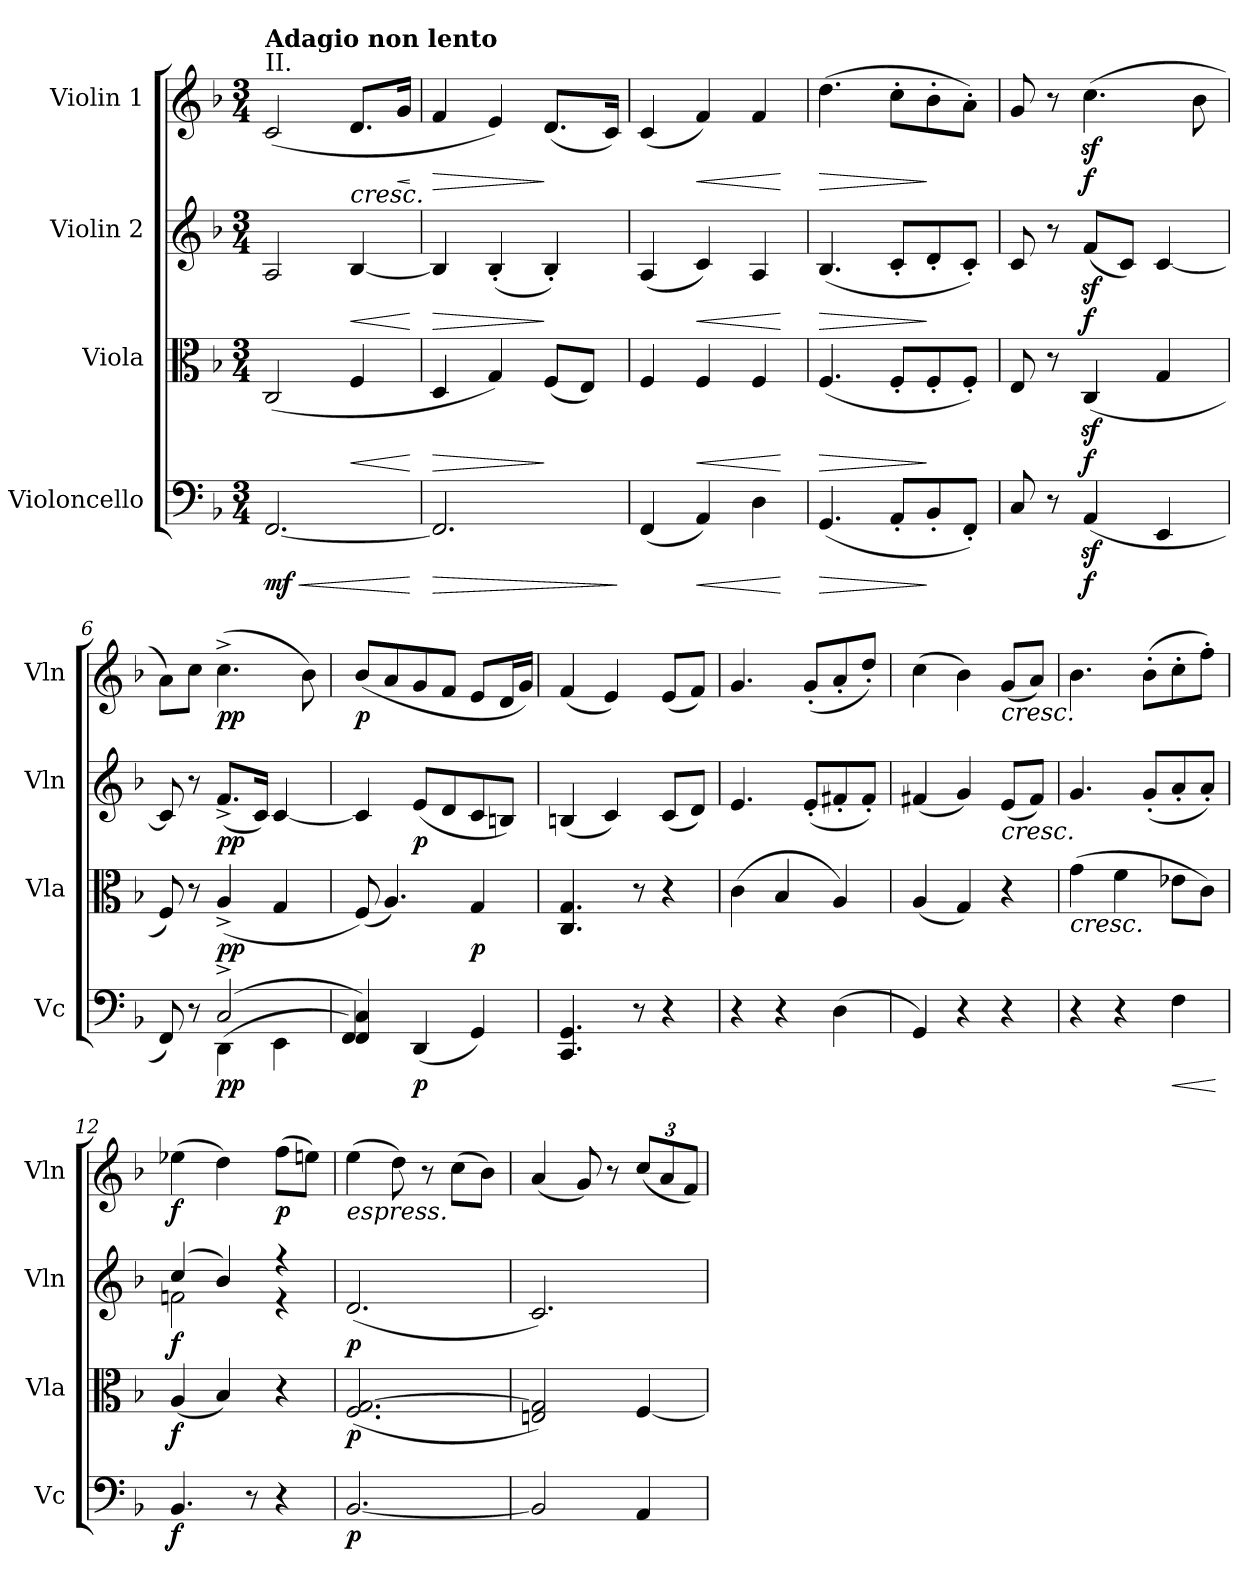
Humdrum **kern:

**kern	**dynam	**kern	**dynam	**kern	**dynam	**kern	**dynam
*part4	*part4	*part3	*part3	*part2	*part2	*part1	*part1
*staff4	*staff4	*staff3	*staff3	*staff2	*staff2	*staff1	*staff1
*I"Violoncello	*	*I"Viola	*	*I"Violin 2	*	*I"Violin 1	*
*I'Vc	*	*I'Vla	*	*I'Vln	*	*I'Vln	*
!!LO:PB:g=z
*clefF4	*	*clefC3	*	*clefG2	*	*clefG2	*
*k[b-]	*	*k[b-]	*	*k[b-]	*	*k[b-]	*
*M3/4	*	*M3/4	*	*M3/4	*	*M3/4	*
=1	=1	=1	=1	=1	=1	=1	=1
!	!	!	!	!	!	!LO:TX:a:t=II.	!
!	!	!	!	!	!	!LO:TX:a:B:t=Adagio non lento	!
!	!LO:HP:b	!	!	!	!	!	!
!	!LO:DY:n=1:b	!	!LO:DY:b	!	!	!	!
!	!	!	!LO:DY:n=1:b	!	!LO:DY:b	!	!
!	!	!	!	!	!LO:DY:n=1:b	!	!LO:DY:b
!	!	!	!	!	!	!	!LO:DY:n=1:b
[2.FF/	< mf	(<2C/	mf other-dynamics	2A/	mf other-dynamics	(<2c/	mf other-dynamics
!	!	!	!LO:HP:b	!	!LO:HP:b	!	!LO:HP:b
.	.	4F/	<	[4B-/	<	8.d/L	<
!	!	!	!	!	!	!	!LO:HP:b
.	.	.	.	.	.	16g/Jk	<
.	[	.	[	.	[	.	[ [
=2	=2	=2	=2	=2	=2	=2	=2
!	!LO:HP:b	!	!LO:HP:b	!	!LO:HP:b	!	!LO:HP:b
2.FF/]	>	4D/	>	4B-/]	>	4f/	>
.	.	4G/)	.	(4B-'/	.	4e/)	.
.	.	(8F/L	]	4B-'/)	]	(8.d/L	]
.	.	8E/J)	.	.	.	.	.
.	.	.	.	.	.	16c/Jk)	.
.	]	.	.	.	.	.	.
=3	=3	=3	=3	=3	=3	=3	=3
(4FF/	.	4F/	.	(4A/	.	(4c/	.
!	!LO:HP:b	!	!LO:HP:b	!	!LO:HP:b	!	!LO:HP:b
4AA/)	<	4F/	<	4c/)	<	4f/)	<
4D\	.	4F/	.	4A/	.	4f/	.
.	[	.	[	.	[	.	[
=4	=4	=4	=4	=4	=4	=4	=4
!	!LO:HP:b	!	!LO:HP:b	!	!LO:HP:b	!	!LO:HP:b
(4.GG/	>	(4.F/	>	(4.B-/	>	(4.dd\	>
8AA'/L	.	8F'/L	.	8c'/L	.	8cc'\L	.
8BB-'/	]	8F'/	]	8d'/	]	8b-'\	]
8FF'/J)	.	8F'/J)	.	8c'/J)	.	8a'\J)	.
=5	=5	=5	=5	=5	=5	=5	=5
8C/	.	8E/	.	8c/	.	8g/	.
8r	.	8r	.	8r	.	8r	.
!	!LO:DY:b	!	!LO:DY:b	!	!LO:DY:b	!	!LO:DY:b
(4AAz>/	f	(4Cz>/	f	(8fz>/L	f	(4.ccz>\	f
.	.	.	.	8c/J)	.	.	.
4EE/	.	4G/	.	[4c/	.	.	.
.	.	.	.	.	.	8b-\	.
=6	=6	=6	=6	=6	=6	=6	=6
*^	*	*	*	*	*	*	*
8FF/)	4ryy	.	8F/)	.	8c/]	.	8a\L)	.
8r	.	.	8r	.	8r	.	8cc\J	.
!	!	!LO:DY:b	!	!LO:DY:b	!	!LO:DY:b	!	!LO:DY:b
(2C^/	(4DD\	pp	(4A^>/	pp	(8.f^>/L	pp	(4.cc^\	pp
.	.	.	.	.	16c/Jk)	.	.	.
.	4EE\	.	4G/	.	[4c/	.	.	.
.	.	.	.	.	.	.	8b-\)	.
=7	=7	=7	=7	=7	=7	=7	=7	=7
!	!	!	!	!	!	!	!	!LO:DY:b
4FF/ 4C/)	4FF/)	.	(8F/)	.	4c/]	.	(8b-/L	p
.	.	.	4.A/)	.	.	.	8a/	.
!	!	!LO:DY:b	!	!	!	!LO:DY:b	!	!
(4DD/	2ryy	p	.	.	(8e/L	p	8g/	.
.	.	.	.	.	8d/	.	8f/J	.
!	!	!	!	!LO:DY:b	!	!	!	!
4GG/)	.	.	4G/	p	8c/	.	8e/L	.
.	.	.	.	.	8Bn/J)	.	16d/L	.
.	.	.	.	.	.	.	16g/JJ)	.
*v	*v	*	*	*	*	*	*	*
=8	=8	=8	=8	=8	=8	=8	=8
4.CC/ 4.GG/	.	4.C/ 4.G/	.	(4Bn/	.	(4f/	.
.	.	.	.	4c/)	.	4e/)	.
8r	.	8r	.	.	.	.	.
4r	.	4r	.	(8c/L	.	(8e/L	.
.	.	.	.	8d/J)	.	8f/J)	.
=9	=9	=9	=9	=9	=9	=9	=9
4r	.	(<4c\	.	4.e/	.	4.g/	.
4r	.	4B-/	.	.	.	.	.
.	.	.	.	(8e'/L	.	(8g'/L	.
(4D\	.	4A/)	.	8f#X'/	.	8a'/	.
.	.	.	.	8f#'/J)	.	8dd'/J)	.
!!LO:LB:g=z
=10	=10	=10	=10	=10	=10	=10	=10
4GG/)	.	(4A/	.	(4f#X/	.	(4cc\	.
4r	.	4G/)	.	4g/)	.	4b-\)	.
!	!	!	!	!	!	!LO:TX:b:i:t=cresc.	!
!	!	!	!	!LO:TX:b:i:t=cresc.	!	!	!
4r	.	4r	.	(8e/L	.	(8g/L	.
.	.	.	.	8f#/J)	.	8a/J)	.
=11	=11	=11	=11	=11	=11	=11	=11
!	!	!LO:TX:b:i:t=cresc.	!	!	!	!	!
4r	.	(4g\	.	4.g/	.	4.b-\	.
4r	.	4f\	.	.	.	.	.
.	.	.	.	(8g'/L	.	(8b-'\L	.
!	!LO:HP:b	!	!	!	!	!	!
4F\	<	8e-X\L	.	8a'/	.	8cc'\	.
.	.	8c\J)	.	8a'/J)	.	8ff'\J)	.
.	[	.	.	.	.	.	.
=12	=12	=12	=12	=12	=12	=12	=12
*	*	*	*	*^	*	*	*
!	!LO:DY:b	!	!LO:DY:b	!	!	!LO:DY:b	!	!LO:DY:b
4.BB-/	f	(4A/	f	(4cc/	2fn\	f	(4ee-X\	f
.	.	4B-/)	.	4b-/)	.	.	4dd\)	.
8r	.	.	.	.	.	.	.	.
!	!	!	!	!	!	!	!	!LO:DY:b
4r	.	4r	.	4r	4r	.	(8ff\L	p
.	.	.	.	.	.	.	8een\J)	.
*	*	*	*	*v	*v	*	*	*
!!LO:LB:g=z
=13	=13	=13	=13	=13	=13	=13	=13
!	!	!	!	!	!	!LO:TX:b:i:t=espress.	!
!	!LO:DY:b	!	!LO:DY:b	!	!LO:DY:b	!	!
[2.BB-/	p	(<2.F/ [2.G/	p	(2.d/	p	(4ee\	.
.	.	.	.	.	.	8dd\)	.
.	.	.	.	.	.	8r	.
.	.	.	.	.	.	(8cc\L	.
.	.	.	.	.	.	8b-\J)	.
=14	=14	=14	=14	=14	=14	=14	=14
2BB-/]	.	2En/ 2G/])	.	2.c/)	.	(4a/	.
.	.	.	.	.	.	8g/)	.
.	.	.	.	.	.	8r	.
*	*	*	*	*	*	*Xbrackettup	*
4AA/	.	[4F/	.	.	.	(12cc/L	.
.	.	.	.	.	.	12a/	.
.	.	.	.	.	.	12f/J)	.
=	=	=	=	=	=	=	=
*-	*-	*-	*-	*-	*-	*-	*-
